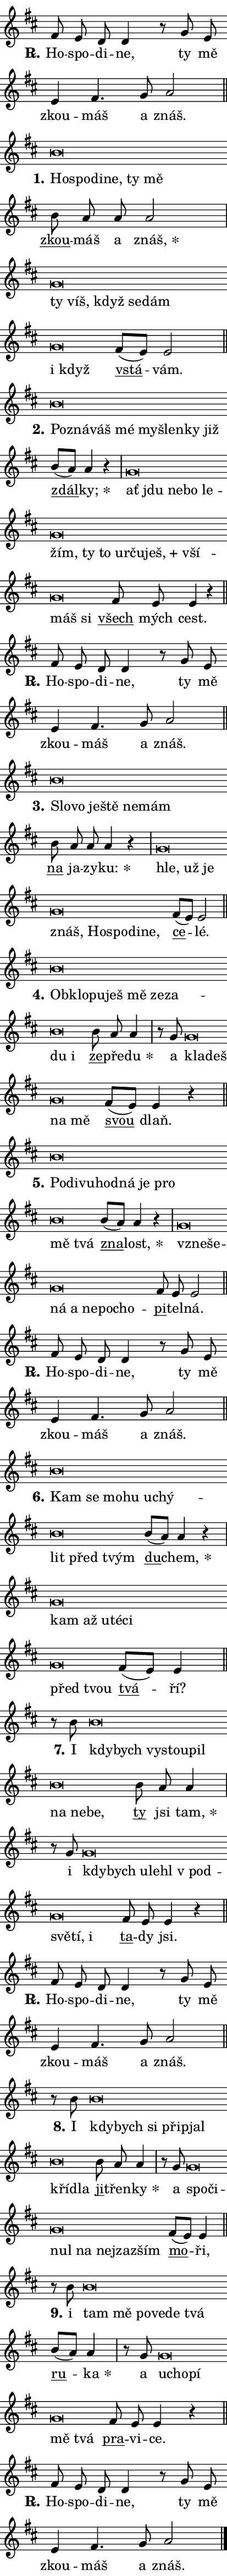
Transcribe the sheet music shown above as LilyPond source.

\version "2.24.0"
\header { tagline = "" }
\paper {
  indent = 0\cm
  top-margin = 0\cm
  right-margin = 0\cm
  bottom-margin = 0\cm
  left-margin = 0\cm
  paper-width = 7\cm
  page-breaking = #ly:one-page-breaking
  system-system-spacing.basic-distance = #11
  score-system-spacing.basic-distance = #11
  ragged-last = ##f
}


%% Author: Thomas Morley
%% https://lists.gnu.org/archive/html/lilypond-user/2020-05/msg00002.html
#(define (line-position grob)
"Returns position of @var[grob} in current system:
   @code{'start}, if at first time-step
   @code{'end}, if at last time-step
   @code{'middle} otherwise
"
  (let* ((col (ly:item-get-column grob))
         (ln (ly:grob-object col 'left-neighbor))
         (rn (ly:grob-object col 'right-neighbor))
         (col-to-check-left (if (ly:grob? ln) ln col))
         (col-to-check-right (if (ly:grob? rn) rn col))
         (break-dir-left
           (and
             (ly:grob-property col-to-check-left 'non-musical #f)
             (ly:item-break-dir col-to-check-left)))
         (break-dir-right
           (and
             (ly:grob-property col-to-check-right 'non-musical #f)
             (ly:item-break-dir col-to-check-right))))
        (cond ((eqv? 1 break-dir-left) 'start)
              ((eqv? -1 break-dir-right) 'end)
              (else 'middle))))

#(define (tranparent-at-line-position vctor)
  (lambda (grob)
  "Relying on @code{line-position} select the relevant enry from @var{vctor}.
Used to determine transparency,"
    (case (line-position grob)
      ((end) (not (vector-ref vctor 0)))
      ((middle) (not (vector-ref vctor 1)))
      ((start) (not (vector-ref vctor 2))))))

noteHeadBreakVisibility =
#(define-music-function (break-visibility)(vector?)
"Makes @code{NoteHead}s transparent relying on @var{break-visibility}"
#{
  \override NoteHead.transparent =
    #(tranparent-at-line-position break-visibility)
#})

#(define delete-ledgers-for-transparent-note-heads
  (lambda (grob)
    "Reads whether a @code{NoteHead} is transparent.
If so this @code{NoteHead} is removed from @code{'note-heads} from
@var{grob}, which is supposed to be @code{LedgerLineSpanner}.
As a result ledgers are not printed for this @code{NoteHead}"
    (let* ((nhds-array (ly:grob-object grob 'note-heads))
           (nhds-list
             (if (ly:grob-array? nhds-array)
                 (ly:grob-array->list nhds-array)
                 '()))
           ;; Relies on the transparent-property being done before
           ;; Staff.LedgerLineSpanner.after-line-breaking is executed.
           ;; This is fragile ...
           (to-keep
             (remove
               (lambda (nhd)
                 (ly:grob-property nhd 'transparent #f))
               nhds-list)))
      ;; TODO find a better method to iterate over grob-arrays, similiar
      ;; to filter/remove etc for lists
      ;; For now rebuilt from scratch
      (set! (ly:grob-object grob 'note-heads)  '())
      (for-each
        (lambda (nhd)
          (ly:pointer-group-interface::add-grob grob 'note-heads nhd))
        to-keep))))

hideNotes = {
  \noteHeadBreakVisibility #begin-of-line-visible
}
unHideNotes = {
  \noteHeadBreakVisibility #all-visible
}

% work-around for resetting accidentals
% https://lilypond.org/doc/v2.23/Documentation/notation/displaying-rhythms#unmetered-music
cadenzaMeasure = {
  \cadenzaOff
  \partial 1024 s1024
  \cadenzaOn
}

#(define-markup-command (accent layout props text) (markup?)
  "Underline accented syllable"
  (interpret-markup layout props
    #{\markup \override #'(offset . 4.3) \underline { #text }#}))

responsum = \markup \concat {
  "R" \hspace #-1.05 \path #0.1 #'((moveto 0 0.07) (lineto 0.9 0.8)) \hspace #0.05 "."
}

\layout {
    \context {
        \Staff
        \remove "Time_signature_engraver"
        \override LedgerLineSpanner.after-line-breaking = #delete-ledgers-for-transparent-note-heads
    }
    \context {
        \Voice {
            \override NoteHead.output-attributes = #'((class . "notehead"))
            \override Hairpin.height = #0.55
        }
    }
    \context {
        \Lyrics {
            \override StanzaNumber.output-attributes = #'((class . "stanzanumber"))
            \override LyricSpace.minimum-distance = #0.9
            \override LyricText.font-name = #"TeX Gyre Schola"
            \override LyricText.font-size = 1
            \override StanzaNumber.font-name = #"TeX Gyre Schola Bold"
            \override StanzaNumber.font-size = 1
        }
    }
}

% magnetic-lyrics.ily
%
%   written by
%     Jean Abou Samra <jean@abou-samra.fr>
%     Werner Lemberg <wl@gnu.org>
%
%   adapted by
%     Jiri Hon <jiri.hon@gmail.com>
%
% Version 2022-Apr-15

% https://www.mail-archive.com/lilypond-user@gnu.org/msg149350.html

#(define (Left_hyphen_pointer_engraver context)
   "Collect syllable-hyphen-syllable occurrences in lyrics and store
them in properties.  This engraver only looks to the left.  For
example, if the lyrics input is @code{foo -- bar}, it does the
following.

@itemize @bullet
@item
Set the @code{text} property of the @code{LyricHyphen} grob between
@q{foo} and @q{bar} to @code{foo}.

@item
Set the @code{left-hyphen} property of the @code{LyricText} grob with
text @q{foo} to the @code{LyricHyphen} grob between @q{foo} and
@q{bar}.
@end itemize

Use this auxiliary engraver in combination with the
@code{lyric-@/text::@/apply-@/magnetic-@/offset!} hook."
   (let ((hyphen #f)
         (text #f))
     (make-engraver
      (acknowledgers
       ((lyric-syllable-interface engraver grob source-engraver)
        (set! text grob)))
      (end-acknowledgers
       ((lyric-hyphen-interface engraver grob source-engraver)
        ;(when (not (grob::has-interface grob 'lyric-space-interface))
          (set! hyphen grob)));)
      ((stop-translation-timestep engraver)
       (when (and text hyphen)
         (ly:grob-set-object! text 'left-hyphen hyphen))
       (set! text #f)
       (set! hyphen #f)))))

#(define (lyric-text::apply-magnetic-offset! grob)
   "If the space between two syllables is less than the value in
property @code{LyricText@/.details@/.squash-threshold}, move the right
syllable to the left so that it gets concatenated with the left
syllable.

Use this function as a hook for
@code{LyricText@/.after-@/line-@/breaking} if the
@code{Left_@/hyphen_@/pointer_@/engraver} is active."
   (let ((hyphen (ly:grob-object grob 'left-hyphen #f)))
     (when hyphen
       (let ((left-text (ly:spanner-bound hyphen LEFT)))
         (when (grob::has-interface left-text 'lyric-syllable-interface)
           (let* ((common (ly:grob-common-refpoint grob left-text X))
                  (this-x-ext (ly:grob-extent grob common X))
                  (left-x-ext
                   (begin
                     ;; Trigger magnetism for left-text.
                     (ly:grob-property left-text 'after-line-breaking)
                     (ly:grob-extent left-text common X)))
                  ;; `delta` is the gap width between two syllables.
                  (delta (- (interval-start this-x-ext)
                            (interval-end left-x-ext)))
                  (details (ly:grob-property grob 'details))
                  (threshold (assoc-get 'squash-threshold details 0.2)))
             (when (< delta threshold)
               (let* (;; We have to manipulate the input text so that
                      ;; ligatures crossing syllable boundaries are not
                      ;; disabled.  For languages based on the Latin
                      ;; script this is essentially a beautification.
                      ;; However, for non-Western scripts it can be a
                      ;; necessity.
                      (lt (ly:grob-property left-text 'text))
                      (rt (ly:grob-property grob 'text))
                      (is-space (grob::has-interface hyphen 'lyric-space-interface))
                      (space (if is-space " " ""))
                      (space-markup (grob-interpret-markup grob " "))
                      (space-size (interval-length (ly:stencil-extent space-markup X)))
                      (extra-delta (if is-space space-size 0))
                      ;; Append new syllable.
                      (ltrt-space (if (and (string? lt) (string? rt))
                                (string-append lt space rt)
                                (make-concat-markup (list lt space rt))))
                      ;; Right-align `ltrt` to the right side.
                      (ltrt-space-markup (grob-interpret-markup
                               grob
                               (make-translate-markup
                                (cons (interval-length this-x-ext) 0)
                                (make-right-align-markup ltrt-space)))))
                 (begin
                   ;; Don't print `left-text`.
                   (ly:grob-set-property! left-text 'stencil #f)
                   ;; Set text and stencil (which holds all collected
                   ;; syllables so far) and shift it to the left.
                   (ly:grob-set-property! grob 'text ltrt-space)
                   (ly:grob-set-property! grob 'stencil ltrt-space-markup)
                   (ly:grob-translate-axis! grob (- (- delta extra-delta)) X))))))))))


#(define (lyric-hyphen::displace-bounds-first grob)
   ;; Make very sure this callback isn't triggered too early.
   (let ((left (ly:spanner-bound grob LEFT))
         (right (ly:spanner-bound grob RIGHT)))
     (ly:grob-property left 'after-line-breaking)
     (ly:grob-property right 'after-line-breaking)
     (ly:lyric-hyphen::print grob)))

squashThreshold = #0.4

\layout {
  \context {
    \Lyrics
    \consists #Left_hyphen_pointer_engraver
    \override LyricText.after-line-breaking =
      #lyric-text::apply-magnetic-offset!
    \override LyricHyphen.stencil = #lyric-hyphen::displace-bounds-first
    \override LyricText.details.squash-threshold = \squashThreshold
    \override LyricHyphen.minimum-distance = 0
    \override LyricHyphen.minimum-length = \squashThreshold
  }
}

squash = \override LyricText.details.squash-threshold = 9999
unSquash = \override LyricText.details.squash-threshold = \squashThreshold

left = \override LyricText.self-alignment-X = #LEFT
unLeft = \revert LyricText.self-alignment-X

starOffset = #(lambda (grob) 
                (let ((x_offset (ly:self-alignment-interface::aligned-on-x-parent grob)))
                  (if (= x_offset 0) 0 (+ x_offset 1.2))))

star = #(define-music-function (syllable)(string?)
"Append star separator at the end of a syllable"
#{
  \once \override LyricText.X-offset = #starOffset
  \lyricmode { \markup {
    #syllable
    \override #'((font-name . "TeX Gyre Schola Bold")) \hspace #0.2 \lower #0.65 \larger "*"
  } }
#})

starAccent = #(define-music-function (syllable)(string?)
"Append star separator at the end of a syllable and make accent"
#{
  \once \override LyricText.X-offset = #starOffset
  \lyricmode { \markup {
    \accent #syllable
    \override #'((font-name . "TeX Gyre Schola Bold")) \hspace #0.2 \lower #0.65 \larger "*"
  } }
#})

breath = #(define-music-function (syllable)(string?)
"Append breathing indicator at the end of a syllable"
#{
  \lyricmode { \markup { #syllable "+" } }
#})

optionalBreath = #(define-music-function (syllable)(string?)
"Append optional breathing indicator at the end of a syllable"
#{
  \lyricmode { \markup { #syllable "(+)" } }
#})


\score {
    <<
        \new Voice = "melody" { \cadenzaOn \key d \major \relative { fis'8 e d d4 r8 \bar "" g e \bar "" e4 fis4. g8 a2 \cadenzaMeasure \bar "||" \break } }
        \new Lyrics \lyricsto "melody" { \lyricmode { \set stanza = \responsum
Ho -- spo -- di -- ne, ty mě zkou -- máš a znáš. } }
    >>
    \layout {}
}

\score {
    <<
        \new Voice = "melody" { \cadenzaOn \key d \major \relative { b'\breve*1/16 \hideNotes \breve*1/16 \bar "" \breve*1/16 \bar "" \breve*1/16 \bar "" \breve*1/16 \breve*1/16 \bar "" \unHideNotes \bar "" b8 a a a2 \cadenzaMeasure \bar "|" g\breve*1/16 \hideNotes \breve*1/16 \bar "" \breve*1/16 \bar "" \breve*1/16 \bar "" \breve*1/16 \bar "" \breve*1/16 \breve*1/16 \bar "" \unHideNotes \bar "" fis8[( e)] e2 \cadenzaMeasure \bar "||" \break } }
        \new Lyrics \lyricsto "melody" { \lyricmode { \set stanza = "1."
\left Ho -- \squash spo -- di -- ne, ty mě \unLeft \unSquash \markup \accent zkou -- máš a \star znáš, \left ty \squash víš, když se -- dám i když \unLeft \unSquash \markup \accent vstá -- vám. } }
    >>
    \layout {}
}

\score {
    <<
        \new Voice = "melody" { \cadenzaOn \key d \major \relative { b'\breve*1/16 \hideNotes \breve*1/16 \bar "" \breve*1/16 \bar "" \breve*1/16 \bar "" \breve*1/16 \bar "" \breve*1/16 \bar "" \breve*1/16 \breve*1/16 \bar "" \unHideNotes \bar "" b8[( a)] a4 r \cadenzaMeasure \bar "|" g\breve*1/16 \hideNotes \breve*1/16 \bar "" \breve*1/16 \bar "" \breve*1/16 \bar "" \breve*1/16 \bar "" \breve*1/16 \bar "" \breve*1/16 \bar "" \breve*1/16 \bar "" \breve*1/16 \bar "" \breve*1/16 \bar "" \breve*1/16 \bar "" \breve*1/16 \bar "" \breve*1/16 \breve*1/16 \bar "" \unHideNotes \bar "" fis8 e e4 r \cadenzaMeasure \bar "||" \break } }
        \new Lyrics \lyricsto "melody" { \lyricmode { \set stanza = "2."
\left Po -- \squash zná -- váš mé my -- šlen -- ky již \unLeft \unSquash \markup \accent zdál -- \star ky; \left ať \squash jdu ne -- bo le -- žím, ty to ur -- ču -- \breath "ješ," vší -- máš si \unLeft \unSquash \markup \accent všech mých cest. } }
    >>
    \layout {}
}

\score {
    <<
        \new Voice = "melody" { \cadenzaOn \key d \major \relative { fis'8 e d d4 r8 \bar "" g e \bar "" e4 fis4. g8 a2 \cadenzaMeasure \bar "||" \break } }
        \new Lyrics \lyricsto "melody" { \lyricmode { \set stanza = \responsum
Ho -- spo -- di -- ne, ty mě zkou -- máš a znáš. } }
    >>
    \layout {}
}

\score {
    <<
        \new Voice = "melody" { \cadenzaOn \key d \major \relative { b'\breve*1/16 \hideNotes \breve*1/16 \bar "" \breve*1/16 \bar "" \breve*1/16 \bar "" \breve*1/16 \breve*1/16 \bar "" \unHideNotes \bar "" b8 a a a4 r \cadenzaMeasure \bar "|" g\breve*1/16 \hideNotes \breve*1/16 \bar "" \breve*1/16 \bar "" \breve*1/16 \bar "" \breve*1/16 \bar "" \breve*1/16 \bar "" \breve*1/16 \breve*1/16 \bar "" \unHideNotes \bar "" fis8[( e)] e2 \cadenzaMeasure \bar "||" \break } }
        \new Lyrics \lyricsto "melody" { \lyricmode { \set stanza = "3."
\left Slo -- \squash vo je -- ště ne -- mám \unLeft \unSquash \markup \accent na ja -- zy -- \star ku: \left hle, \squash už je znáš, Ho -- spo -- di -- ne, \unLeft \unSquash \markup \accent ce -- lé. } }
    >>
    \layout {}
}

\score {
    <<
        \new Voice = "melody" { \cadenzaOn \key d \major \relative { b'\breve*1/16 \hideNotes \breve*1/16 \bar "" \breve*1/16 \bar "" \breve*1/16 \bar "" \breve*1/16 \bar "" \breve*1/16 \bar "" \breve*1/16 \bar "" \breve*1/16 \breve*1/16 \bar "" \unHideNotes \bar "" b8 a a4 \cadenzaMeasure \bar "|" r8 g8 g\breve*1/16 \hideNotes \breve*1/16 \bar "" \breve*1/16 \breve*1/16 \bar "" \unHideNotes \bar "" fis8[( e)] e4 r \cadenzaMeasure \bar "||" \break } }
        \new Lyrics \lyricsto "melody" { \lyricmode { \set stanza = "4."
\left Ob -- \squash klo -- pu -- ješ mě ze -- za -- du i \unLeft \unSquash \markup \accent ze -- pře -- \star du a \left kla -- \squash deš na mě \unLeft \unSquash \markup \accent svou dlaň. } }
    >>
    \layout {}
}

\score {
    <<
        \new Voice = "melody" { \cadenzaOn \key d \major \relative { b'\breve*1/16 \hideNotes \breve*1/16 \bar "" \breve*1/16 \bar "" \breve*1/16 \bar "" \breve*1/16 \bar "" \breve*1/16 \bar "" \breve*1/16 \bar "" \breve*1/16 \breve*1/16 \bar "" \unHideNotes \bar "" b8[( a)] a4 r \cadenzaMeasure \bar "|" g\breve*1/16 \hideNotes \breve*1/16 \bar "" \breve*1/16 \bar "" \breve*1/16 \bar "" \breve*1/16 \bar "" \breve*1/16 \breve*1/16 \bar "" \unHideNotes \bar "" fis8 e e2 \cadenzaMeasure \bar "||" \break } }
        \new Lyrics \lyricsto "melody" { \lyricmode { \set stanza = "5."
\left Po -- \squash di -- vu -- hod -- ná je pro mě tvá \unLeft \unSquash \markup \accent zna -- \star lost, \left vzne -- \squash še -- ná a ne -- po -- cho -- \unLeft \unSquash \markup \accent pi -- tel -- ná. } }
    >>
    \layout {}
}

\score {
    <<
        \new Voice = "melody" { \cadenzaOn \key d \major \relative { fis'8 e d d4 r8 \bar "" g e \bar "" e4 fis4. g8 a2 \cadenzaMeasure \bar "||" \break } }
        \new Lyrics \lyricsto "melody" { \lyricmode { \set stanza = \responsum
Ho -- spo -- di -- ne, ty mě zkou -- máš a znáš. } }
    >>
    \layout {}
}

\score {
    <<
        \new Voice = "melody" { \cadenzaOn \key d \major \relative { b'\breve*1/16 \hideNotes \breve*1/16 \bar "" \breve*1/16 \bar "" \breve*1/16 \bar "" \breve*1/16 \bar "" \breve*1/16 \bar "" \breve*1/16 \bar "" \breve*1/16 \breve*1/16 \bar "" \unHideNotes \bar "" b8[( a)] a4 r \cadenzaMeasure \bar "|" g\breve*1/16 \hideNotes \breve*1/16 \bar "" \breve*1/16 \bar "" \breve*1/16 \bar "" \breve*1/16 \bar "" \breve*1/16 \breve*1/16 \bar "" \unHideNotes \bar "" fis8[( e)] e4 \cadenzaMeasure \bar "||" \break } }
        \new Lyrics \lyricsto "melody" { \lyricmode { \set stanza = "6."
\left Kam \squash se mo -- hu u -- chý -- lit před tvým \unLeft \unSquash \markup \accent du -- \star chem, \left kam \squash až u -- té -- ci před tvou \unLeft \unSquash \markup \accent tvá -- ří? } }
    >>
    \layout {}
}

\score {
    <<
        \new Voice = "melody" { \cadenzaOn \key d \major \relative { r8 b'8 b\breve*1/16 \hideNotes \breve*1/16 \bar "" \breve*1/16 \bar "" \breve*1/16 \bar "" \breve*1/16 \bar "" \breve*1/16 \bar "" \breve*1/16 \breve*1/16 \bar "" \unHideNotes \bar "" b8 a a4 \cadenzaMeasure \bar "|" r8 g8 g\breve*1/16 \hideNotes \breve*1/16 \bar "" \breve*1/16 \bar "" \breve*1/16 \bar "" \breve*1/16 \bar "" \breve*1/16 \bar "" \breve*1/16 \breve*1/16 \bar "" \unHideNotes \bar "" fis8 e e4 r \cadenzaMeasure \bar "||" \break } }
        \new Lyrics \lyricsto "melody" { \lyricmode { \set stanza = "7."
I \left kdy -- \squash bych vy -- stou -- pil na ne -- be, \unLeft \unSquash \markup \accent ty jsi \star tam, i \left kdy -- \squash bych u -- lehl "v pod" -- svě -- tí, i \unLeft \unSquash \markup \accent ta -- dy jsi. } }
    >>
    \layout {}
}

\score {
    <<
        \new Voice = "melody" { \cadenzaOn \key d \major \relative { fis'8 e d d4 r8 \bar "" g e \bar "" e4 fis4. g8 a2 \cadenzaMeasure \bar "||" \break } }
        \new Lyrics \lyricsto "melody" { \lyricmode { \set stanza = \responsum
Ho -- spo -- di -- ne, ty mě zkou -- máš a znáš. } }
    >>
    \layout {}
}

\score {
    <<
        \new Voice = "melody" { \cadenzaOn \key d \major \relative { r8 b'8 b\breve*1/16 \hideNotes \breve*1/16 \bar "" \breve*1/16 \bar "" \breve*1/16 \bar "" \breve*1/16 \bar "" \breve*1/16 \breve*1/16 \bar "" \unHideNotes \bar "" b8 a a4 \cadenzaMeasure \bar "|" r8 g8 g\breve*1/16 \hideNotes \breve*1/16 \bar "" \breve*1/16 \bar "" \breve*1/16 \bar "" \breve*1/16 \breve*1/16 \bar "" \unHideNotes \bar "" fis8[( e)] e4 \cadenzaMeasure \bar "||" \break } }
        \new Lyrics \lyricsto "melody" { \lyricmode { \set stanza = "8."
I \left kdy -- \squash bych si při -- pjal kří -- dla \unLeft \unSquash \markup \accent ji -- třen -- \star ky a \left spo -- \squash či -- nul na nej -- zazším \unLeft \unSquash \markup \accent mo -- ři, } }
    >>
    \layout {}
}

\score {
    <<
        \new Voice = "melody" { \cadenzaOn \key d \major \relative { r8 b'8 b\breve*1/16 \hideNotes \breve*1/16 \bar "" \breve*1/16 \bar "" \breve*1/16 \bar "" \breve*1/16 \breve*1/16 \bar "" \unHideNotes \bar "" b8[( a)] a4 \cadenzaMeasure \bar "|" r8 g8 g\breve*1/16 \hideNotes \breve*1/16 \bar "" \breve*1/16 \bar "" \breve*1/16 \breve*1/16 \bar "" \unHideNotes \bar "" fis8 e e4 r \cadenzaMeasure \bar "||" \break } }
        \new Lyrics \lyricsto "melody" { \lyricmode { \set stanza = "9."
i \left tam \squash mě po -- ve -- de tvá \unLeft \unSquash \markup \accent ru -- \star ka a \left u -- \squash cho -- pí mě tvá \unLeft \unSquash \markup \accent pra -- vi -- ce. } }
    >>
    \layout {}
}

\score {
    <<
        \new Voice = "melody" { \cadenzaOn \key d \major \relative { fis'8 e d d4 r8 \bar "" g e \bar "" e4 fis4. g8 a2 \cadenzaMeasure \bar "||" \break } \bar "|." }
        \new Lyrics \lyricsto "melody" { \lyricmode { \set stanza = \responsum
Ho -- spo -- di -- ne, ty mě zkou -- máš a znáš. } }
    >>
    \layout {}
}
